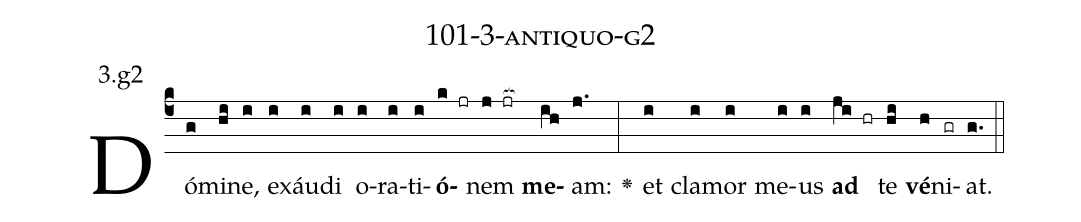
name: 101-3-antiquo-g2;
annotation: 3.g2;
%%
(c4)Dó(g)mi(hi)ne,(i) ex(i)áu(i)di(i) o(i)ra(i)ti(i)<b>ó</b>(k jr)nem(j jr[ocb:1{]) <b>me</b>(ih[ocb:0}])am:(j.) <v>\greheightstar</v>(:) et(i) cla(i)mor(i) me(i)us(i) <b>ad</b>(ji hr) te(hi) <b>vé</b>(h)ni(gr)at.(g.) (::)


%E(i) u(i) o(ji) u(hi) a(h) e.(g.) (::)
